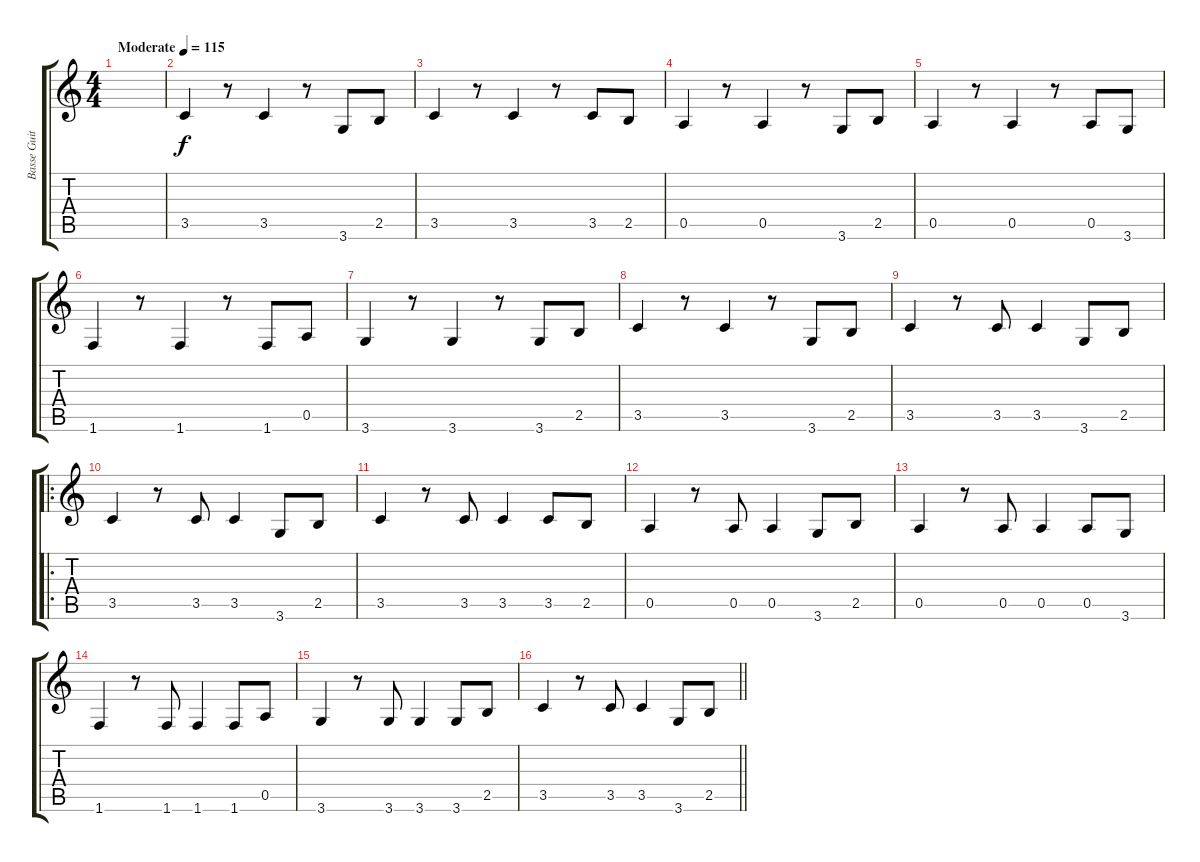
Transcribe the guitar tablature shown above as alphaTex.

\track ("Basse Guitare normale" "Basse Guit") {instrument acousticguitarnylon}
\staff {score tabs}
\tuning (E4 B3 G3 D3 A2 E2) {hide}
\ts (4 4)
\tempo (115 "Moderate")
\clef g2
\ks c
|
3.5.4 r.8 3.5.4 r.8 3.6.8 2.5.8 |
3.5.4 r.8 3.5.4 r.8 3.5.8 2.5.8 |
0.5.4 r.8 0.5.4 r.8 3.6.8 2.5.8 |
0.5.4 r.8 0.5.4 r.8 0.5.8 3.6.8 |
1.6.4 r.8 1.6.4 r.8 1.6.8 0.5.8 |
3.6.4 r.8 3.6.4 r.8 3.6.8 2.5.8 |
3.5.4 r.8 3.5.4 r.8 3.6.8 2.5.8 |
3.5.4 r.8 3.5.8 3.5.4 3.6.8 2.5.8 |
\ro
3.5.4 r.8 3.5.8 3.5.4 3.6.8 2.5.8 |
3.5.4 r.8 3.5.8 3.5.4 3.5.8 2.5.8 |
0.5.4 r.8 0.5.8 0.5.4 3.6.8 2.5.8 |
0.5.4 r.8 0.5.8 0.5.4 0.5.8 3.6.8 |
1.6.4 r.8 1.6.8 1.6.4 1.6.8 0.5.8 |
3.6.4 r.8 3.6.8 3.6.4 3.6.8 2.5.8 |
\barLineRight lightlight
3.5.4 r.8 3.5.8 3.5.4 3.6.8 2.5.8
